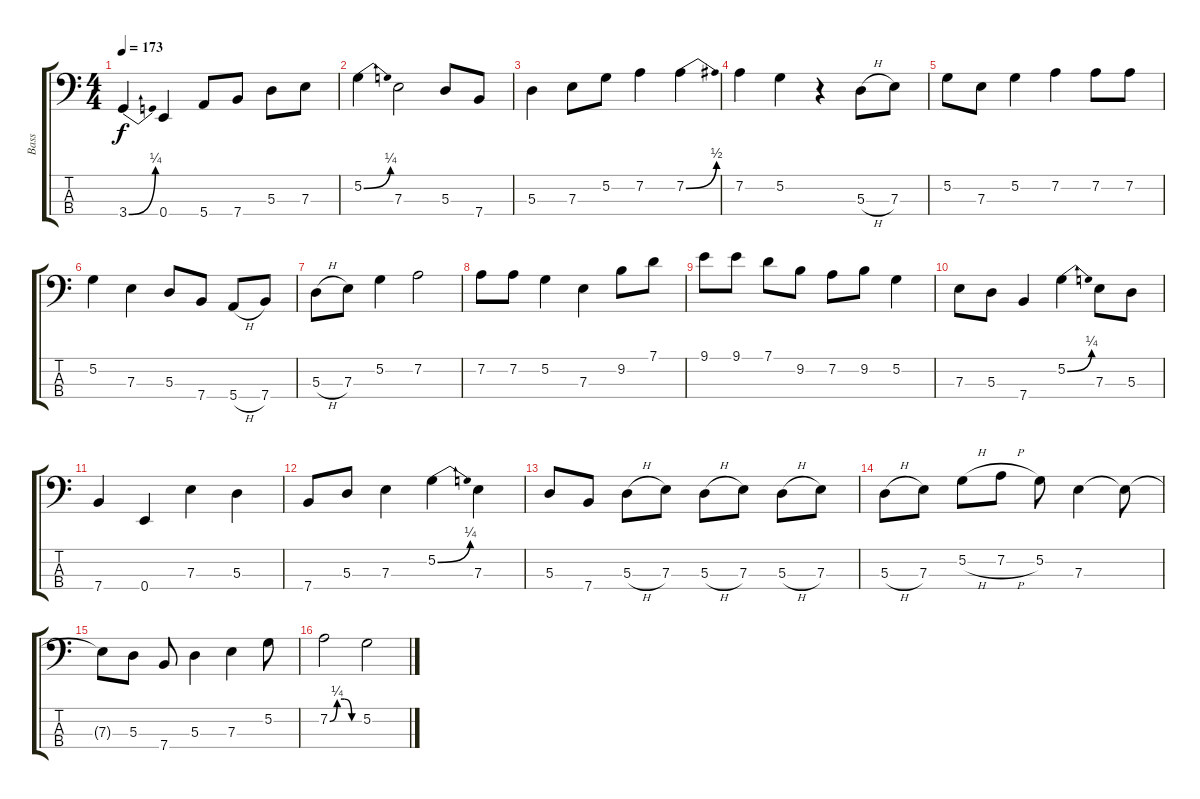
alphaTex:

\track ("Bass" "Bass") {instrument electricbassfinger}
\staff {score tabs}
\tuning (G2 D2 A1 E1) {hide}
\ts (4 4)
\tempo 173
\clef f4
\ks c
3.4{be (bend 0 0 60 1)}.4{dy f} 0.4.4 5.4.8 7.4.8 5.3.8 7.3.8 |
5.2{be (bend 0 0 60 1)}.4 7.3.2 5.3.8 7.4.8 |
5.3.4 7.3.8 5.2.8 7.2.4 7.2{be (bend 0 0 60 2)}.4 |
7.2.4 5.2.4 r.4 5.3{h}.8 7.3.8 |
5.2.8 7.3.8 5.2.4 7.2.4 7.2.8 7.2.8 |
5.2.4 7.3.4 5.3.8 7.4.8 5.4{h}.8 7.4.8 |
5.3{h}.8 7.3.8 5.2.4 7.2.2 |
7.2.8 7.2.8 5.2.4 7.3.4 9.2.8 7.1.8 |
9.1.8 9.1.8 7.1.8 9.2.8 7.2.8 9.2.8 5.2.4 |
7.3.8 5.3.8 7.4.4 5.2{be (bend 0 0 60 1)}.4 7.3.8 5.3.8 |
7.4.4 0.4.4 7.3.4 5.3.4 |
7.4.8 5.3.8 7.3.4 5.2{be (bend 0 0 60 1)}.4 7.3.4 |
5.3.8 7.4.8 5.3{h}.8 7.3.8 5.3{h}.8 7.3.8 5.3{h}.8 7.3.8 |
5.3{h}.8 7.3.8 5.2{h}.8 7.2{h}.8 5.2.8 7.3.4 7.3{t}.8 |
7.3{t}.8 5.3.8 7.4.8 5.3.4 7.3.4 5.2.8 |
7.2{be (custom 0 0 15 1 30 1 45 0 60 0)}.2 5.2.2
